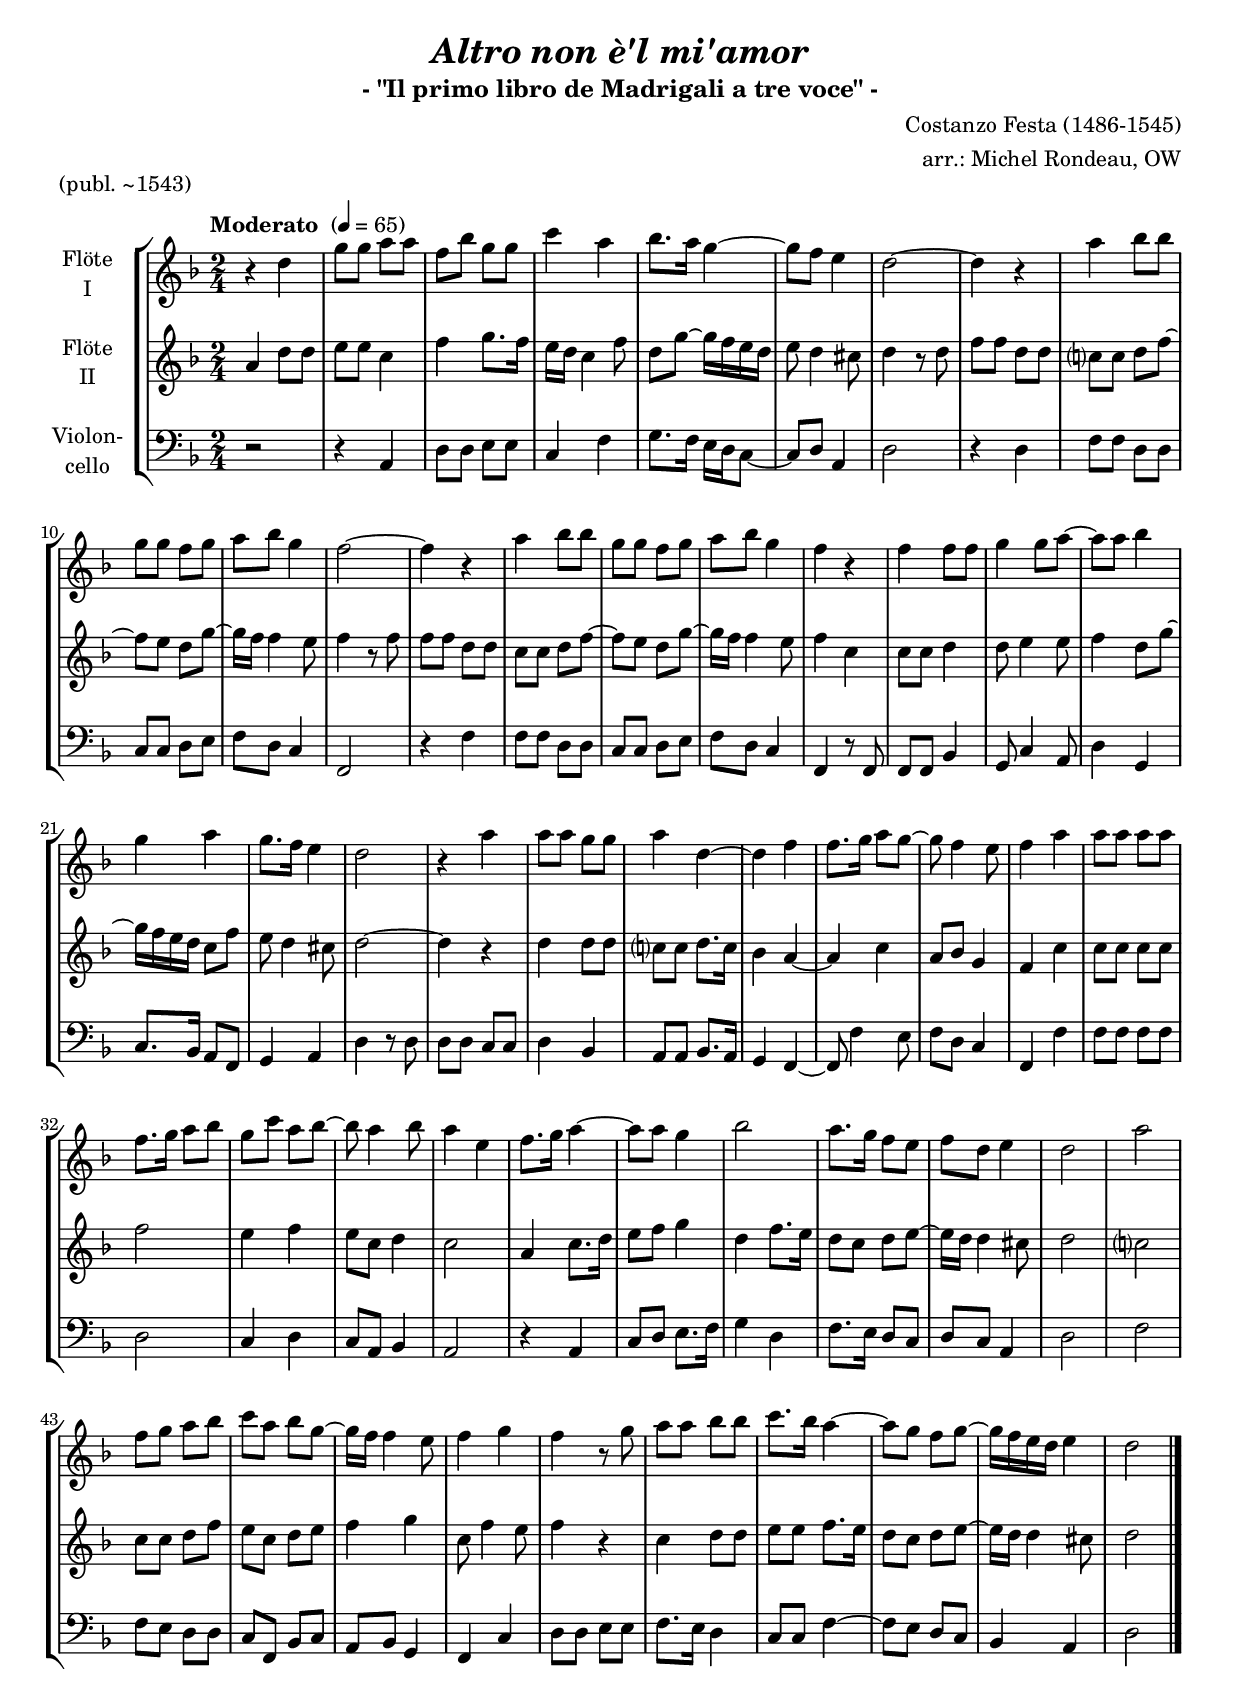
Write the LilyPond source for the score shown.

\version "2.18.2"
\include "deutsch.ly"

#(set-global-staff-size 19)

\header {
  title     = \markup \bold \italic "Altro non è'l mi'amor"
  subtitle  = "- \"Il primo libro de Madrigali a tre voce\" -"
  composer  = "Costanzo Festa (1486-1545)"
  arranger  = "arr.: Michel Rondeau, OW"
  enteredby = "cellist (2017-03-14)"
  piece = "(publ. ~1543)"
}

voiceconsts = {
  \key as \major
  \clef "treble"
  \time 2/4
%  \numericTimeSignature
  \compressFullBarRests
  \tempo "Moderato " 4=65
}

%mihi = "clarinet"
mifl = "flute"
mist = "string ensemble 1"
%miba = "drawbar organ"
miba = "bassoon"

va = \relative c'' {
  \voiceconsts

  r4 f
  b8 b c c
  as des b b
  es4 c
  des8. c16 b4~
  b8 as g4
  f2~
  f4 r

  c' des8 des
  b b as b
  c des b4
  as2~
  as4 r
  c des8 des
  b b as b
  c des b4

  as r
  as as8 as
  b4 b8 c~
  c c des4
  b c
  b8. as16 g4
  f2
  r4 c'
  c8 c b b

  c4 f,~
  f as
  as8. b16 c8 b~
  b as4 g8
  as4 c
  c8 c c c
  as8. b16 c8 des
  b es c des~
  des c4 des8

  c4 g
  as8. b16 c4~
  c8 c b4
  des2
  c8. b16 as8 g
  as f g4
  f2
  c'
  as8 b c des

  es c des b~
  b16 as as4 g8
  as4 b
  as r8 b
  c c des des
  es8. des16 c4~
  c8 b as b~
  b16 as g f g4
  f2 \bar "|."
}

vb = \relative c'' {
  \voiceconsts

  c4 f8 f
  g g es4
  as b8. as16
  g f es4 as8
  f b~ b16 as g f
  g8 f4 e8
  f4 r8 f
  as as f f

  es? es f as~
  as g f b~
  b16 as as4 g8
  as4 r8 as
  as as f f
  es es f as~
  as g f b~
  b16 as as4 g8

  as4 es
  es8 es f4
  f8 g4 g8
  as4 f8 b~
  b16 as g f es8 as
  g f4 e8
  f2~
  f4 r
  f f8 f

  es? es f8. es16
  des4 c~
  c es
  c8 des b4
  as es'
  es8 es es es
  as2
  g4 as
  g8 es f4

  es2
  c4 es8. f16
  g8 as b4
  f as8. g16
  f8 es f g~
  g16 f f4 e8
  f2
  es?
  es8 es f as

  g es f g
  as4 b
  es,8 as4 g8
  as4 r
  es f8 f
  g g as8. g16
  f8 es f g~
  g16 f f4 e8
  f2 \bar "|."
}

vc = \relative c {
  \voiceconsts
  \clef "bass"

  r2
  r4 c
  f8 f g g
  es4 as
  b8. as16 g f es8~
  es f c4
  f2
  r4 f

  as8 as f f
  es es f g
  as f es4
  as,2
  r4 as'
  as8 as f f
  es es f g
  as f es4
  as, r8 as

  as as des4
  b8 es4 c8
  f4 b,
  es8. des16 c8 as
  b4 c
  f r8 f
  f f es es
  f4 des
  c8 c des8. c16

  b4 as~
  as8 as'4 g8
  as f es4
  as, as'
  as8 as as as
  f2
  es4 f
  es8 c des4
  c2
  r4 c

  es8 f g8. as16
  b4 f
  as8. g16 f8 es
  f es c4
  f2
  as
  as8 g f f
  es as, des es
  c des b4
  as es'

  f8 f g g
  as8. g16 f4
  es8 es as4~
  as8 g f es
  des4 c
  f2 \bar "|."
}


music = \new StaffGroup <<
      \new Staff {
        \set Staff.midiInstrument = \mifl
        \set Staff.instrumentName = \markup \center-column { "Flöte" "I" }
        \transpose as f { \va }
      }

      \new Staff {
        \set Staff.midiInstrument = \mifl
        \set Staff.instrumentName = \markup \center-column { "Flöte" "II" }
        \transpose as f { \vb }
      }

      \new Staff {
        \set Staff.midiInstrument = \miba
        \set Staff.instrumentName = \markup \center-column { "Violon-" "cello" }
        \transpose as f { \vc }
      }
>>

\book {
  \score {
   \music
    \layout {}
  }

  \score {
    \unfoldRepeats \music

    \midi {
      \context {
        \Score
      }
    }
  }
}
